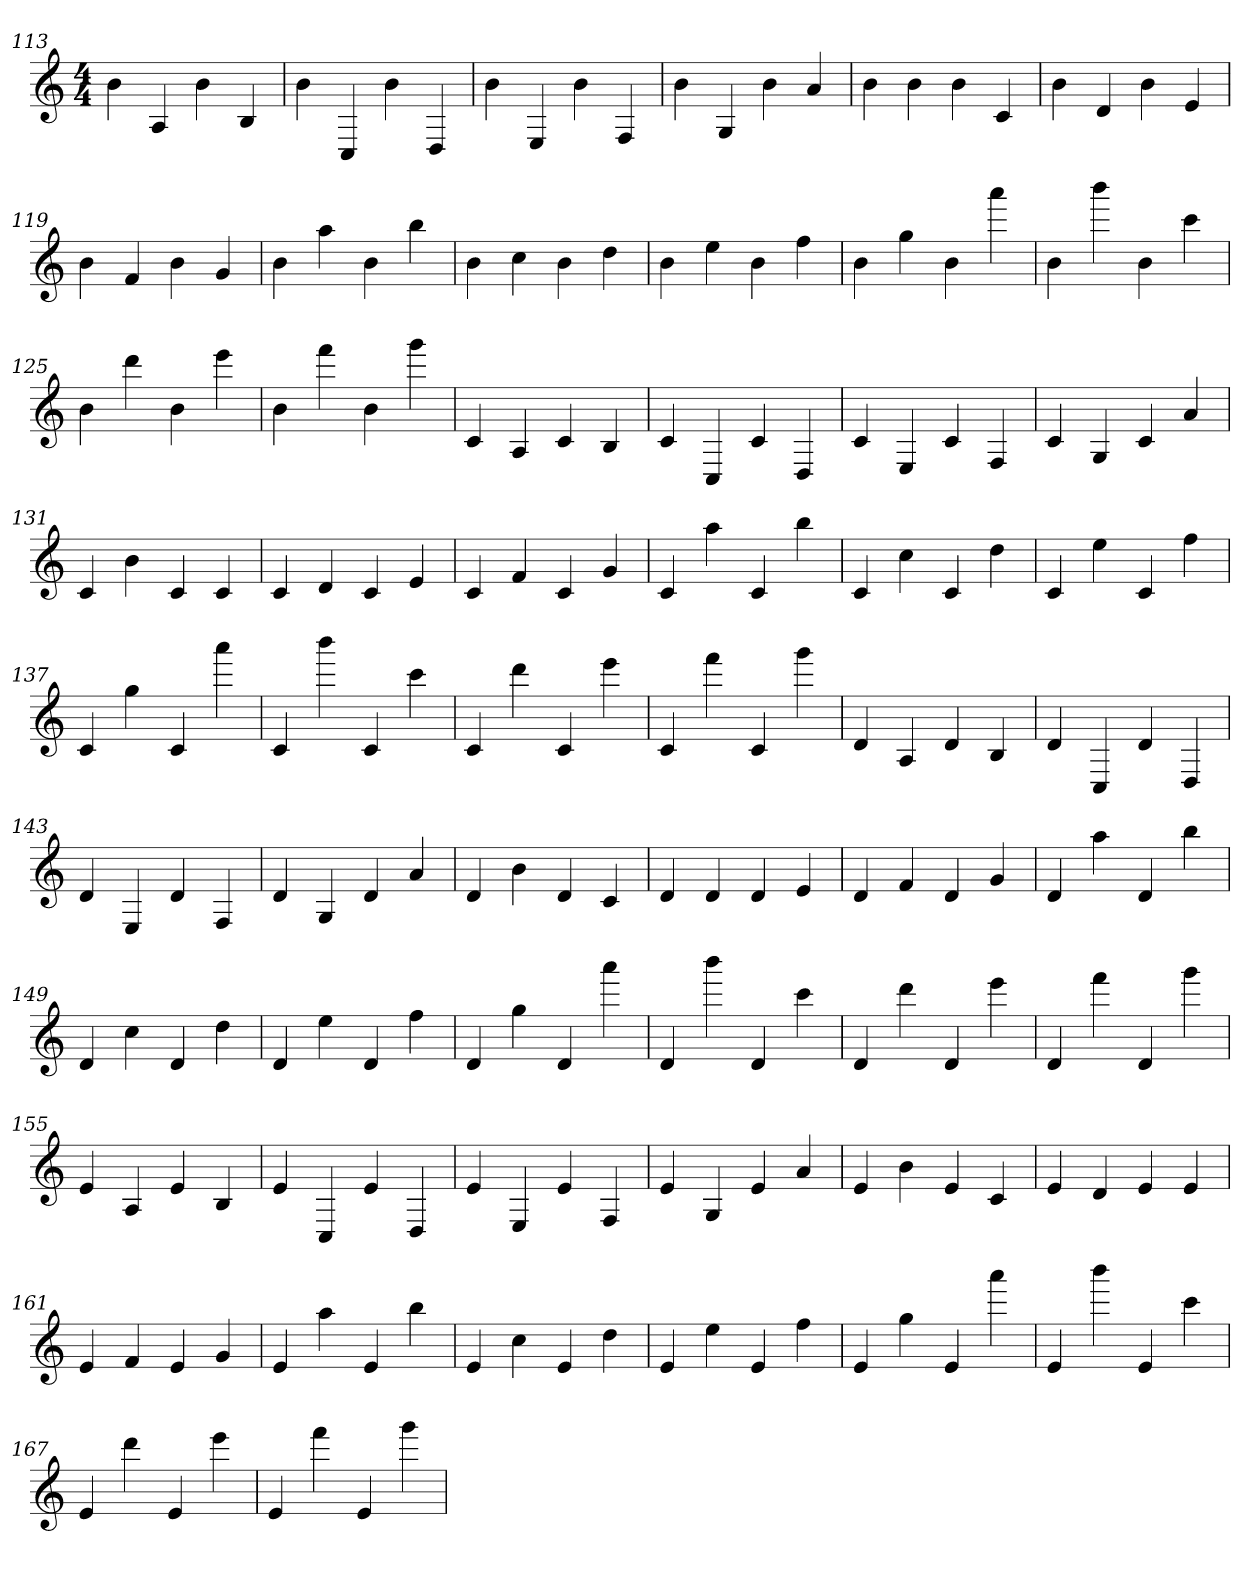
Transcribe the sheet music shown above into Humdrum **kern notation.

**kern
*part1
*staff1
*clefG2
*M4/4
=113
4b
4A
4b
4B
=114
4b
4C
4b
4D
=115
4b
4E
4b
4F
=116
4b
4G
4b
4a
=117
4b
4b
4b
4c
=118
4b
4d
4b
4e
=119
4b
4f
4b
4g
=120
4b
4aa
4b
4bb
=121
4b
4cc
4b
4dd
=122
4b
4ee
4b
4ff
=123
4b
4gg
4b
4aaa
=124
4b
4bbb
4b
4ccc
=125
4b
4ddd
4b
4eee
=126
4b
4fff
4b
4ggg
=127
4c
4A
4c
4B
=128
4c
4C
4c
4D
=129
4c
4E
4c
4F
=130
4c
4G
4c
4a
=131
4c
4b
4c
4c
=132
4c
4d
4c
4e
=133
4c
4f
4c
4g
=134
4c
4aa
4c
4bb
=135
4c
4cc
4c
4dd
=136
4c
4ee
4c
4ff
=137
4c
4gg
4c
4aaa
=138
4c
4bbb
4c
4ccc
=139
4c
4ddd
4c
4eee
=140
4c
4fff
4c
4ggg
=141
4d
4A
4d
4B
=142
4d
4C
4d
4D
=143
4d
4E
4d
4F
=144
4d
4G
4d
4a
=145
4d
4b
4d
4c
=146
4d
4d
4d
4e
=147
4d
4f
4d
4g
=148
4d
4aa
4d
4bb
=149
4d
4cc
4d
4dd
=150
4d
4ee
4d
4ff
=151
4d
4gg
4d
4aaa
=152
4d
4bbb
4d
4ccc
=153
4d
4ddd
4d
4eee
=154
4d
4fff
4d
4ggg
=155
4e
4A
4e
4B
=156
4e
4C
4e
4D
=157
4e
4E
4e
4F
=158
4e
4G
4e
4a
=159
4e
4b
4e
4c
=160
4e
4d
4e
4e
=161
4e
4f
4e
4g
=162
4e
4aa
4e
4bb
=163
4e
4cc
4e
4dd
=164
4e
4ee
4e
4ff
=165
4e
4gg
4e
4aaa
=166
4e
4bbb
4e
4ccc
=167
4e
4ddd
4e
4eee
=168
4e
4fff
4e
4ggg
=
*-
